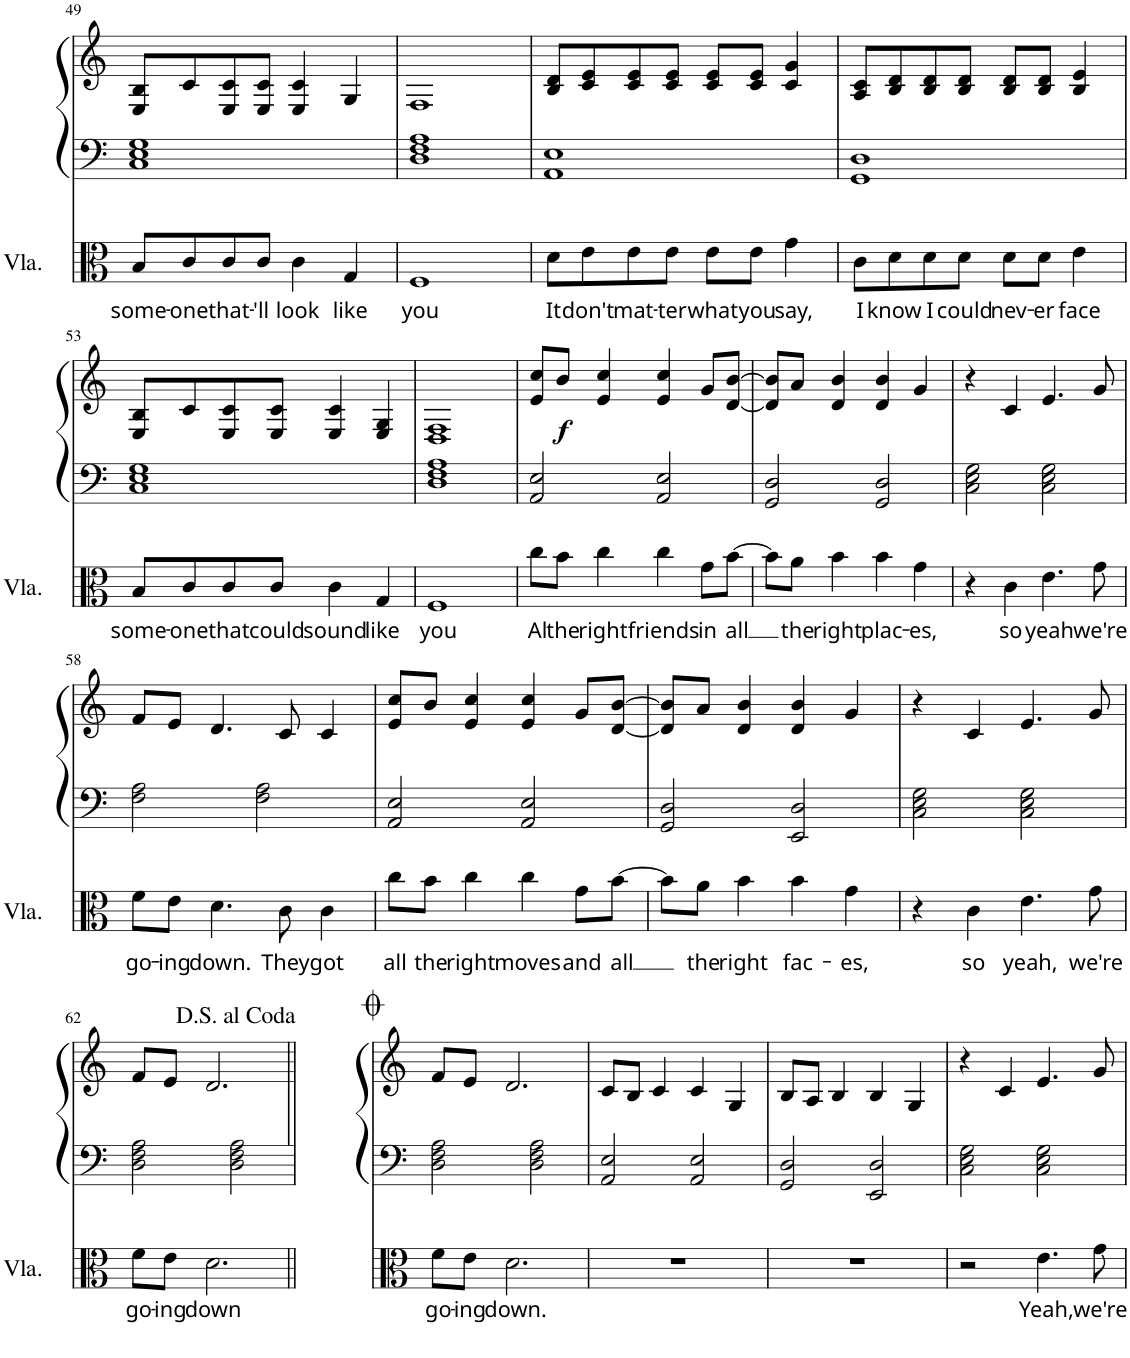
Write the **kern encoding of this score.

**kern	**text	**text	**kern	**kern	**dynam
*part2	*part2	*part2	*part1	*part1	*part1
*staff3	*staff3	*staff3	*staff2	*staff1	*staff1/2
*I"Viola	*	*	*I"Piano	*	*
*I'Vla.	*	*	*I'Pno	*	*
!!LO:PB:g=z
*clefC3	*	*	*clefF4	*clefG2	*
*k[]	*	*	*k[]	*k[]	*
*M4/4	*	*	*M4/4	*M4/4	*
=49	=49	=49	=49	=49	=49
!	!LO:LY:b	!	!	!	!
8B/L	some-	.	1C 1E 1G	8E/ 8B/L	.
!	!LO:LY:b	!	!	!	!
8c/	-one	.	.	8c/	.
!	!LO:LY:b	!	!	!	!
8c/	that-	.	.	8E/ 8c/	.
!	!LO:LY:b	!	!	!	!
8c/J	-'ll	.	.	8E/ 8c/J	.
!	!LO:LY:b	!	!	!	!
4c\	look	.	.	4E/ 4c/	.
!	!LO:LY:b	!	!	!	!
4G/	like	.	.	4G/	.
=50	=50	=50	=50	=50	=50
!	!LO:LY:b	!	!	!	!
1F	you	.	1D 1F 1A	1F	.
=51	=51	=51	=51	=51	=51
!	!LO:LY:b	!	!	!	!
8d\L	It	.	1AA 1E	8B/ 8d/L	.
!	!LO:LY:b	!	!	!	!
8e\	don't	.	.	8c/ 8e/	.
!	!LO:LY:b	!	!	!	!
8e\	mat-	.	.	8c/ 8e/	.
!	!LO:LY:b	!	!	!	!
8e\J	-ter	.	.	8c/ 8e/J	.
!	!LO:LY:b	!	!	!	!
8e\L	what	.	.	8c/ 8e/L	.
!	!LO:LY:b	!	!	!	!
8e\J	you	.	.	8c/ 8e/J	.
!	!LO:LY:b	!	!	!	!
4g\	say,	.	.	4c/ 4g/	.
=52	=52	=52	=52	=52	=52
!	!LO:LY:b	!	!	!	!
8c\L	I	.	1GG 1D	8A/ 8c/L	.
!	!LO:LY:b	!	!	!	!
8d\	know	.	.	8B/ 8d/	.
!	!LO:LY:b	!	!	!	!
8d\	I	.	.	8B/ 8d/	.
!	!LO:LY:b	!	!	!	!
8d\J	could	.	.	8B/ 8d/J	.
!	!LO:LY:b	!	!	!	!
8d\L	nev-	.	.	8B/ 8d/L	.
!	!LO:LY:b	!	!	!	!
8d\J	-er	.	.	8B/ 8d/J	.
!	!LO:LY:b	!	!	!	!
4e\	face	.	.	4B/ 4e/	.
!!LO:LB:g=z
=53	=53	=53	=53	=53	=53
!	!LO:LY:b	!	!	!	!
8B/L	some-	.	1C 1E 1G	8E/ 8B/L	.
!	!LO:LY:b	!	!	!	!
8c/	-one	.	.	8c/	.
!	!LO:LY:b	!	!	!	!
8c/	that	.	.	8E/ 8c/	.
!	!LO:LY:b	!	!	!	!
8c/J	could	.	.	8E/ 8c/J	.
!	!LO:LY:b	!	!	!	!
4c\	sound	.	.	4E/ 4c/	.
!	!LO:LY:b	!	!	!	!
4G/	like	.	.	4E/ 4G/	.
=54	=54	=54	=54	=54	=54
!	!LO:LY:b	!	!	!	!
1F	you	.	1D 1F 1A	1D 1F	.
=55	=55	=55	=55	=55	=55
!	!LO:LY:b	!	!	!	!
8cc\L	Al	.	2AA/ 2E/	8e/ 8cc/L	.
!	!LO:LY:b	!	!	!	!LO:DY:b
8b\J	the	.	.	8b/J	f
!	!LO:LY:b	!	!	!	!
4cc\	right	.	.	4e/ 4cc/	.
!	!LO:LY:b	!	!	!	!
4cc\	friends	.	2AA/ 2E/	4e/ 4cc/	.
!	!LO:LY:b	!	!	!	!
8g\L	in	.	.	8g/L	.
!	!LO:LY:b	!	!	!	!
[8b\J	all	.	.	[8d/ [8b/J	.
=56	=56	=56	=56	=56	=56
8b\L]	.	.	2GG/ 2D/	8d/] 8b/]L	.
!	!LO:LY:b	!	!	!	!
8a\J	the	.	.	8a/J	.
!	!LO:LY:b	!	!	!	!
4b\	right	.	.	4d/ 4b/	.
!	!LO:LY:b	!	!	!	!
4b\	plac-	.	2GG/ 2D/	4d/ 4b/	.
!	!LO:LY:b	!	!	!	!
4g\	-es,	.	.	4g/	.
=57	=57	=57	=57	=57	=57
4r	.	.	2C\ 2E\ 2G\	4r	.
!	!LO:LY:b	!	!	!	!
4c\	so	.	.	4c/	.
!	!LO:LY:b	!	!	!	!
4.e\	yeah	.	2C\ 2E\ 2G\	4.e/	.
!	!LO:LY:b	!	!	!	!
8g\	we're	.	.	8g/	.
!!LO:LB:g=z
=58	=58	=58	=58	=58	=58
!	!LO:LY:b	!	!	!	!
8f\L	go-	.	2F\ 2A\	8f/L	.
!	!LO:LY:b	!	!	!	!
8e\J	-ing	.	.	8e/J	.
!	!LO:LY:b	!	!	!	!
4.d\	down.	.	.	4.d/	.
.	.	.	2F\ 2A\	.	.
!	!LO:LY:b	!	!	!	!
8c\	They	.	.	8c/	.
!	!LO:LY:b	!	!	!	!
4c\	got	.	.	4c/	.
=59	=59	=59	=59	=59	=59
!	!LO:LY:b	!	!	!	!
8cc\L	all	.	2AA/ 2E/	8e/ 8cc/L	.
!	!LO:LY:b	!	!	!	!
8b\J	the	.	.	8b/J	.
!	!LO:LY:b	!	!	!	!
4cc\	right	.	.	4e/ 4cc/	.
!	!LO:LY:b	!	!	!	!
4cc\	moves	.	2AA/ 2E/	4e/ 4cc/	.
!	!LO:LY:b	!	!	!	!
8g\L	and	.	.	8g/L	.
!	!LO:LY:b	!	!	!	!
[8b\J	all	.	.	[8d/ [8b/J	.
=60	=60	=60	=60	=60	=60
8b\L]	.	.	2GG/ 2D/	8d/] 8b/]L	.
!	!LO:LY:b	!	!	!	!
8a\J	the	.	.	8a/J	.
!	!LO:LY:b	!	!	!	!
4b\	right	.	.	4d/ 4b/	.
!	!LO:LY:b	!	!	!	!
4b\	fac-	.	2EE/ 2D/	4d/ 4b/	.
!	!LO:LY:b	!	!	!	!
4g\	-es,	.	.	4g/	.
=61	=61	=61	=61	=61	=61
4r	.	.	2C\ 2E\ 2G\	4r	.
!	!LO:LY:b	!	!	!	!
4c\	so	.	.	4c/	.
!	!LO:LY:b	!	!	!	!
4.e\	yeah,	.	2C\ 2E\ 2G\	4.e/	.
!	!LO:LY:b	!	!	!	!
8g\	we're	.	.	8g/	.
!!LO:LB:g=z
=62	=62	=62	=62	=62	=62
!	!LO:LY:b	!	!	!	!
8f\L	go-	.	2D\ 2F\ 2A\	8f/L	.
!	!LO:LY:b	!	!	!	!
8e\J	-ing	.	.	8e/J	.
!	!LO:LY:b	!	!	!	!
2.d\	down	.	.	2.d/	.
.	.	.	2D\ 2F\ 2A\	.	.
=63||	=63||	=63||	=63||	=63||	=63||
!	!LO:LY:b	!LO:LY:b:color=#FFFFFF	!	!	!
8f\L	go-	=	2D\ 2F\ 2A\	8f/L	.
!	!LO:LY:b	!	!	!	!
8e\J	-ing	.	.	8e/J	.
!	!LO:LY:b	!	!	!	!
2.d\	down.	.	.	2.d/	.
.	.	.	2D\ 2F\ 2A\	.	.
=64	=64	=64	=64	=64	=64
1r	.	.	2AA/ 2E/	8c/L	.
.	.	.	.	8B/J	.
.	.	.	.	4c/	.
.	.	.	2AA/ 2E/	4c/	.
.	.	.	.	4G/	.
=65	=65	=65	=65	=65	=65
1r	.	.	2GG/ 2D/	8B/L	.
.	.	.	.	8A/J	.
.	.	.	.	4B/	.
.	.	.	2EE/ 2D/	4B/	.
.	.	.	.	4G/	.
=66	=66	=66	=66	=66	=66
2r	.	.	2C\ 2E\ 2G\	4r	.
.	.	.	.	4c/	.
!	!LO:LY:b	!	!	!	!
4.e\	Yeah,	.	2C\ 2E\ 2G\	4.e/	.
!	!LO:LY:b	!	!	!	!
8g\	we're	.	.	8g/	.
=	=	=	=	=	=
*-	*-	*-	*-	*-	*-
